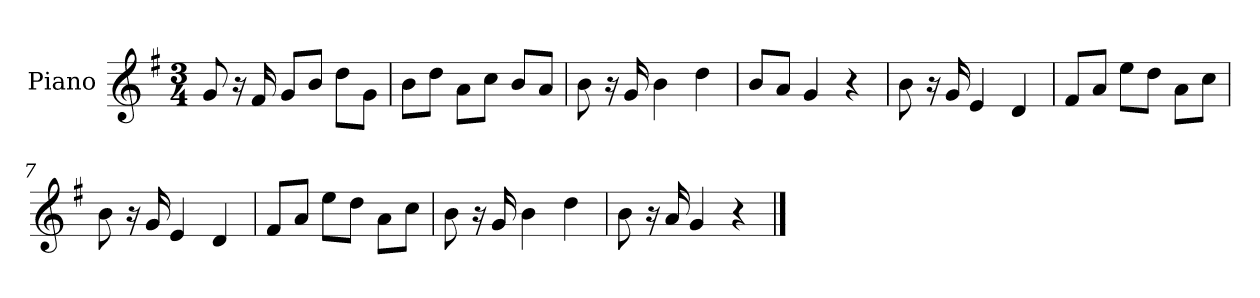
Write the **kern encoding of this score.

**kern
*part1
*staff1
*I"Piano
*I'P-no
*clefG2
*k[f#]
*M3/4
*MM94
=1
8g/
16r
16f#/
8g/L
8b/J
8dd\L
8g\J
=2
8b\L
8dd\J
8a\L
8cc\J
8b/L
8a/J
=3
8b\
16r
16g/
4b\
4dd\
=4
8b/L
8a/J
4g/
4r
=5
8b\
16r
16g/
4e/
4d/
=6
8f#/L
8a/J
8ee\L
8dd\J
8a\L
8cc\J
!!LO:LB:g=z
=7
8b\
16r
16g/
4e/
4d/
=8
8f#/L
8a/J
8ee\L
8dd\J
8a\L
8cc\J
=9
8b\
16r
16g/
4b\
4dd\
=10
8b\
16r
16a/
4g/
4r
==
*-
